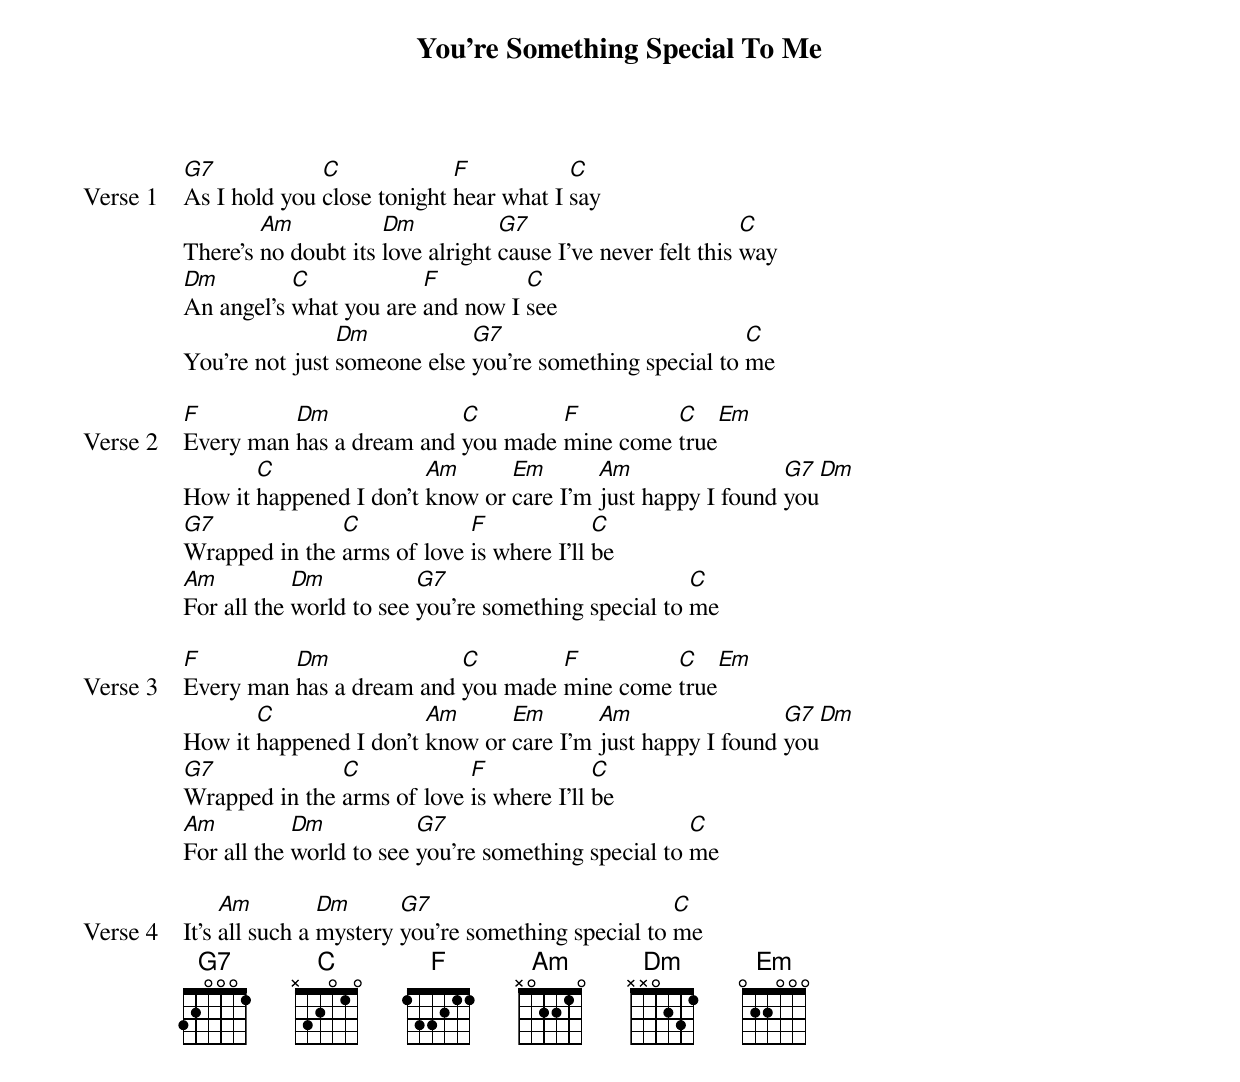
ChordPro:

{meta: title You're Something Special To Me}
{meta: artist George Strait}
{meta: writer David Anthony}

{start_of_verse: Verse 1}
[G7]As I hold you [C]close tonight [F]hear what I [C]say
There's [Am]no doubt its [Dm]love alright [G7]cause I've never felt this [C]way
[Dm]An angel's [C]what you are [F]and now I [C]see
You're not just [Dm]someone else [G7]you're something special to [C]me
{end_of_verse}

{start_of_verse: Verse 2}
[F]Every man [Dm]has a dream and [C]you made [F]mine come [C]true[Em]
How it [C]happened I don't [Am]know or [Em]care I'm [Am]just happy I found [G7]you[Dm]
[G7]Wrapped in the [C]arms of love [F]is where I'll [C]be
[Am]For all the [Dm]world to see [G7]you're something special to [C]me
{end_of_verse}

{start_of_verse: Verse 3}
[F]Every man [Dm]has a dream and [C]you made [F]mine come [C]true[Em]
How it [C]happened I don't [Am]know or [Em]care I'm [Am]just happy I found [G7]you[Dm]
[G7]Wrapped in the [C]arms of love [F]is where I'll [C]be
[Am]For all the [Dm]world to see [G7]you're something special to [C]me
{end_of_verse}

{start_of_verse: Verse 4}
It's [Am]all such a [Dm]mystery [G7]you're something special to [C]me
{end_of_verse}
